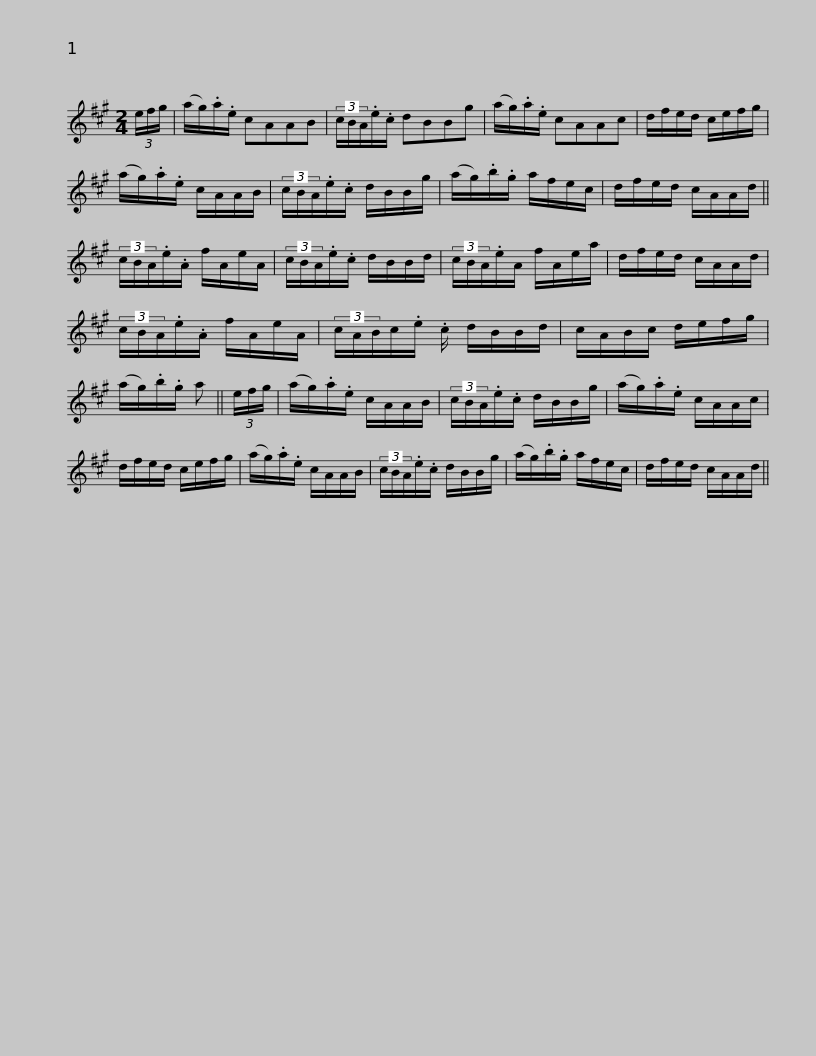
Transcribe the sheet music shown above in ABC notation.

X:1
L:1/8
M:2/4
I:linebreak $
K:A
V:1 treble
V:1
 (3e/f/g/ | (a/g/).a/.e/ cAAB | (3c/B/A/.e/.c/ dBBg | (a/g/).a/.e/ cAAc | d/f/e/d/ c/e/f/g/ | %5
 (a/g/).a/.e/ c/A/A/B/ |$ (3c/B/A/.e/.c/ d/B/B/g/ | (a/g/).b/.g/ a/f/e/c/ | d/f/e/d/ c/A/A/d/ || (3c/B/A/.e/.A/ f/A/e/A/ | %10
 (3c/B/A/.e/.c/ d/B/B/d/ |$ (3c/B/A/.e/A/ f/A/e/a/ | d/f/e/d/ c/A/A/d/ | (3c/B/A/.e/.A/ f/A/e/A/ | (3c/A/B/c/.e/ .c/ d/B/B/d/ | %15
 c/A/B/c/ d/e/f/g/ | (a/g/).b/.g/ a ||$ (3e/f/g/ | (a/g/).a/.e/ c/A/A/B/ | (3c/B/A/.e/.c/ d/B/B/g/ | %20
 (a/g/).a/.e/ c/A/A/c/ | d/f/e/d/ c/e/f/g/ | (a/g/).a/.e/ c/A/A/B/ |$ (3c/B/A/.e/.c/ d/B/B/g/ | (a/g/).b/.g/ a/f/e/c/ | %25
 d/f/e/d/ c/A/A/d/ || %26
